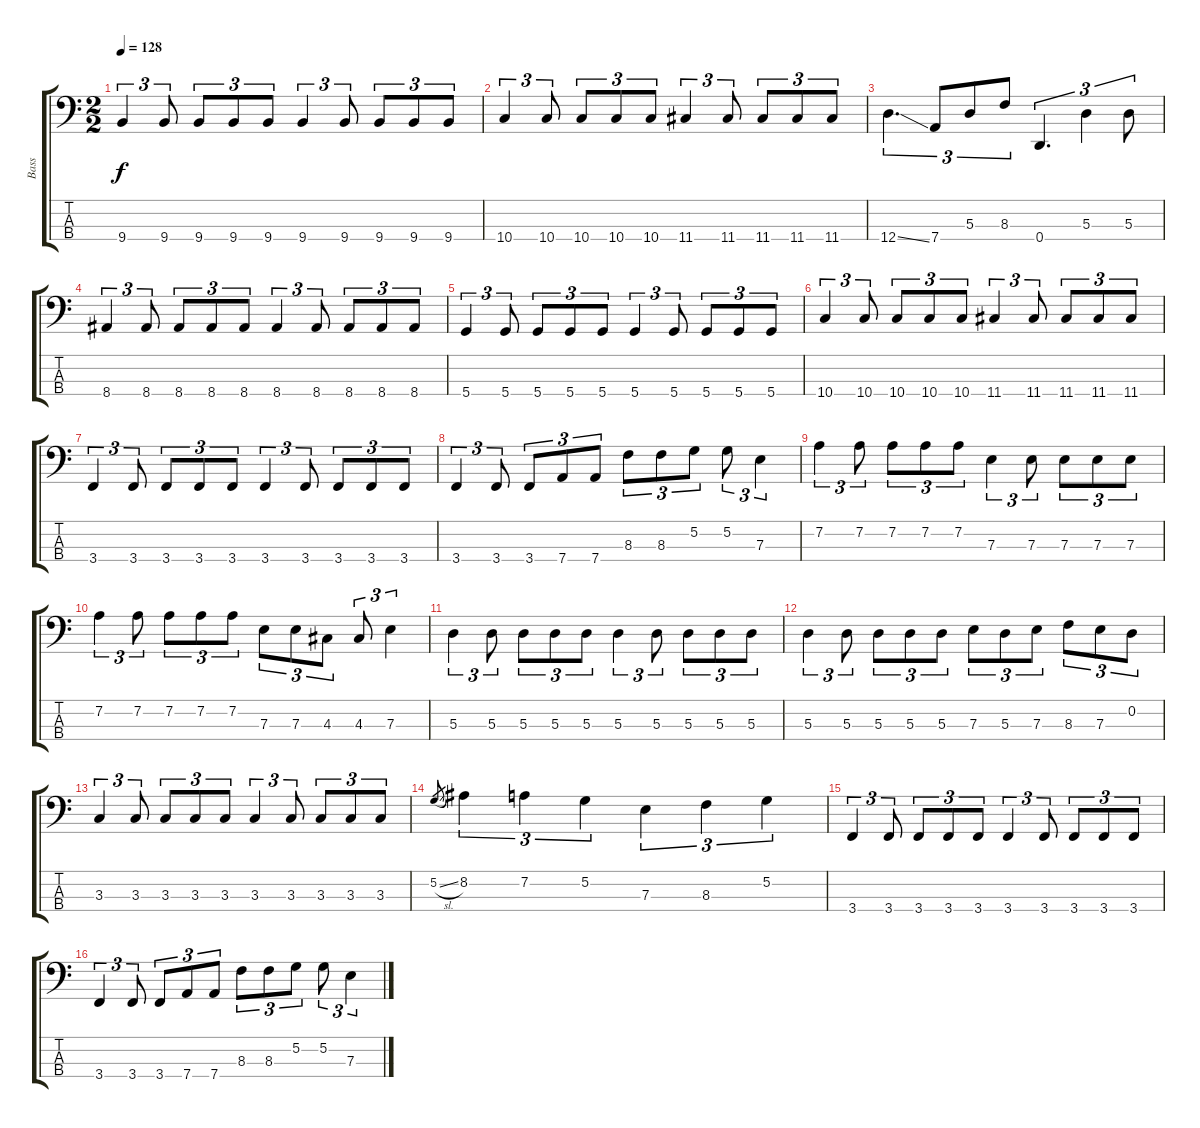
\track ("Bass" "Bass") {instrument electricbasspick}
\staff {score tabs}
\tuning (G2 D2 A1 D1) {hide}
\ts (2 2)
\tempo 128
\clef f4
\ks c
9.4.4{tu (3 2) dy f} 9.4.8{tu (3 2)} 9.4.8{tu (3 2)} 9.4.8{tu (3 2)} 9.4.8{tu (3 2)} 9.4.4{tu (3 2)} 9.4.8{tu (3 2)} 9.4.8{tu (3 2)} 9.4.8{tu (3 2)} 9.4.8{tu (3 2)} |
10.4.4{tu (3 2)} 10.4.8{tu (3 2)} 10.4.8{tu (3 2)} 10.4.8{tu (3 2)} 10.4.8{tu (3 2)} 11.4.4{tu (3 2)} 11.4.8{tu (3 2)} 11.4.8{tu (3 2)} 11.4.8{tu (3 2)} 11.4.8{tu (3 2)} |
12.4{ss}.4{d tu (3 2)} 7.4.8{tu (3 2)} 5.3.8{tu (3 2)} 8.3.8{tu (3 2)} 0.4.4{d tu (3 2)} 5.3.4{tu (3 2)} 5.3.8{tu (3 2)} |
8.4.4{tu (3 2)} 8.4.8{tu (3 2)} 8.4.8{tu (3 2)} 8.4.8{tu (3 2)} 8.4.8{tu (3 2)} 8.4.4{tu (3 2)} 8.4.8{tu (3 2)} 8.4.8{tu (3 2)} 8.4.8{tu (3 2)} 8.4.8{tu (3 2)} |
5.4.4{tu (3 2)} 5.4.8{tu (3 2)} 5.4.8{tu (3 2)} 5.4.8{tu (3 2)} 5.4.8{tu (3 2)} 5.4.4{tu (3 2)} 5.4.8{tu (3 2)} 5.4.8{tu (3 2)} 5.4.8{tu (3 2)} 5.4.8{tu (3 2)} |
10.4.4{tu (3 2)} 10.4.8{tu (3 2)} 10.4.8{tu (3 2)} 10.4.8{tu (3 2)} 10.4.8{tu (3 2)} 11.4.4{tu (3 2)} 11.4.8{tu (3 2)} 11.4.8{tu (3 2)} 11.4.8{tu (3 2)} 11.4.8{tu (3 2)} |
3.4.4{tu (3 2)} 3.4.8{tu (3 2)} 3.4.8{tu (3 2)} 3.4.8{tu (3 2)} 3.4.8{tu (3 2)} 3.4.4{tu (3 2)} 3.4.8{tu (3 2)} 3.4.8{tu (3 2)} 3.4.8{tu (3 2)} 3.4.8{tu (3 2)} |
3.4.4{tu (3 2)} 3.4.8{tu (3 2)} 3.4.8{tu (3 2)} 7.4.8{tu (3 2)} 7.4.8{tu (3 2)} 8.3.8{tu (3 2)} 8.3.8{tu (3 2)} 5.2.8{tu (3 2)} 5.2.8{tu (3 2)} 7.3.4{tu (3 2)} |
7.2.4{tu (3 2)} 7.2.8{tu (3 2)} 7.2.8{tu (3 2)} 7.2.8{tu (3 2)} 7.2.8{tu (3 2)} 7.3.4{tu (3 2)} 7.3.8{tu (3 2)} 7.3.8{tu (3 2)} 7.3.8{tu (3 2)} 7.3.8{tu (3 2)} |
7.2.4{tu (3 2)} 7.2.8{tu (3 2)} 7.2.8{tu (3 2)} 7.2.8{tu (3 2)} 7.2.8{tu (3 2)} 7.3.8{tu (3 2)} 7.3.8{tu (3 2)} 4.3.8{tu (3 2)} 4.3.8{tu (3 2)} 7.3.4{tu (3 2)} |
5.3.4{tu (3 2)} 5.3.8{tu (3 2)} 5.3.8{tu (3 2)} 5.3.8{tu (3 2)} 5.3.8{tu (3 2)} 5.3.4{tu (3 2)} 5.3.8{tu (3 2)} 5.3.8{tu (3 2)} 5.3.8{tu (3 2)} 5.3.8{tu (3 2)} |
5.3.4{tu (3 2)} 5.3.8{tu (3 2)} 5.3.8{tu (3 2)} 5.3.8{tu (3 2)} 5.3.8{tu (3 2)} 7.3.8{tu (3 2)} 5.3.8{tu (3 2)} 7.3.8{tu (3 2)} 8.3.8{tu (3 2)} 7.3.8{tu (3 2)} 0.2.8{tu (3 2)} |
3.3.4{tu (3 2)} 3.3.8{tu (3 2)} 3.3.8{tu (3 2)} 3.3.8{tu (3 2)} 3.3.8{tu (3 2)} 3.3.4{tu (3 2)} 3.3.8{tu (3 2)} 3.3.8{tu (3 2)} 3.3.8{tu (3 2)} 3.3.8{tu (3 2)} |
5.2{sl}.8{gr} 8.2.4{tu (3 2)} 7.2.4{tu (3 2)} 5.2.4{tu (3 2)} 7.3.4{tu (3 2)} 8.3.4{tu (3 2)} 5.2.4{tu (3 2)} |
3.4.4{tu (3 2)} 3.4.8{tu (3 2)} 3.4.8{tu (3 2)} 3.4.8{tu (3 2)} 3.4.8{tu (3 2)} 3.4.4{tu (3 2)} 3.4.8{tu (3 2)} 3.4.8{tu (3 2)} 3.4.8{tu (3 2)} 3.4.8{tu (3 2)} |
3.4.4{tu (3 2)} 3.4.8{tu (3 2)} 3.4.8{tu (3 2)} 7.4.8{tu (3 2)} 7.4.8{tu (3 2)} 8.3.8{tu (3 2)} 8.3.8{tu (3 2)} 5.2.8{tu (3 2)} 5.2.8{tu (3 2)} 7.3.4{tu (3 2)}
